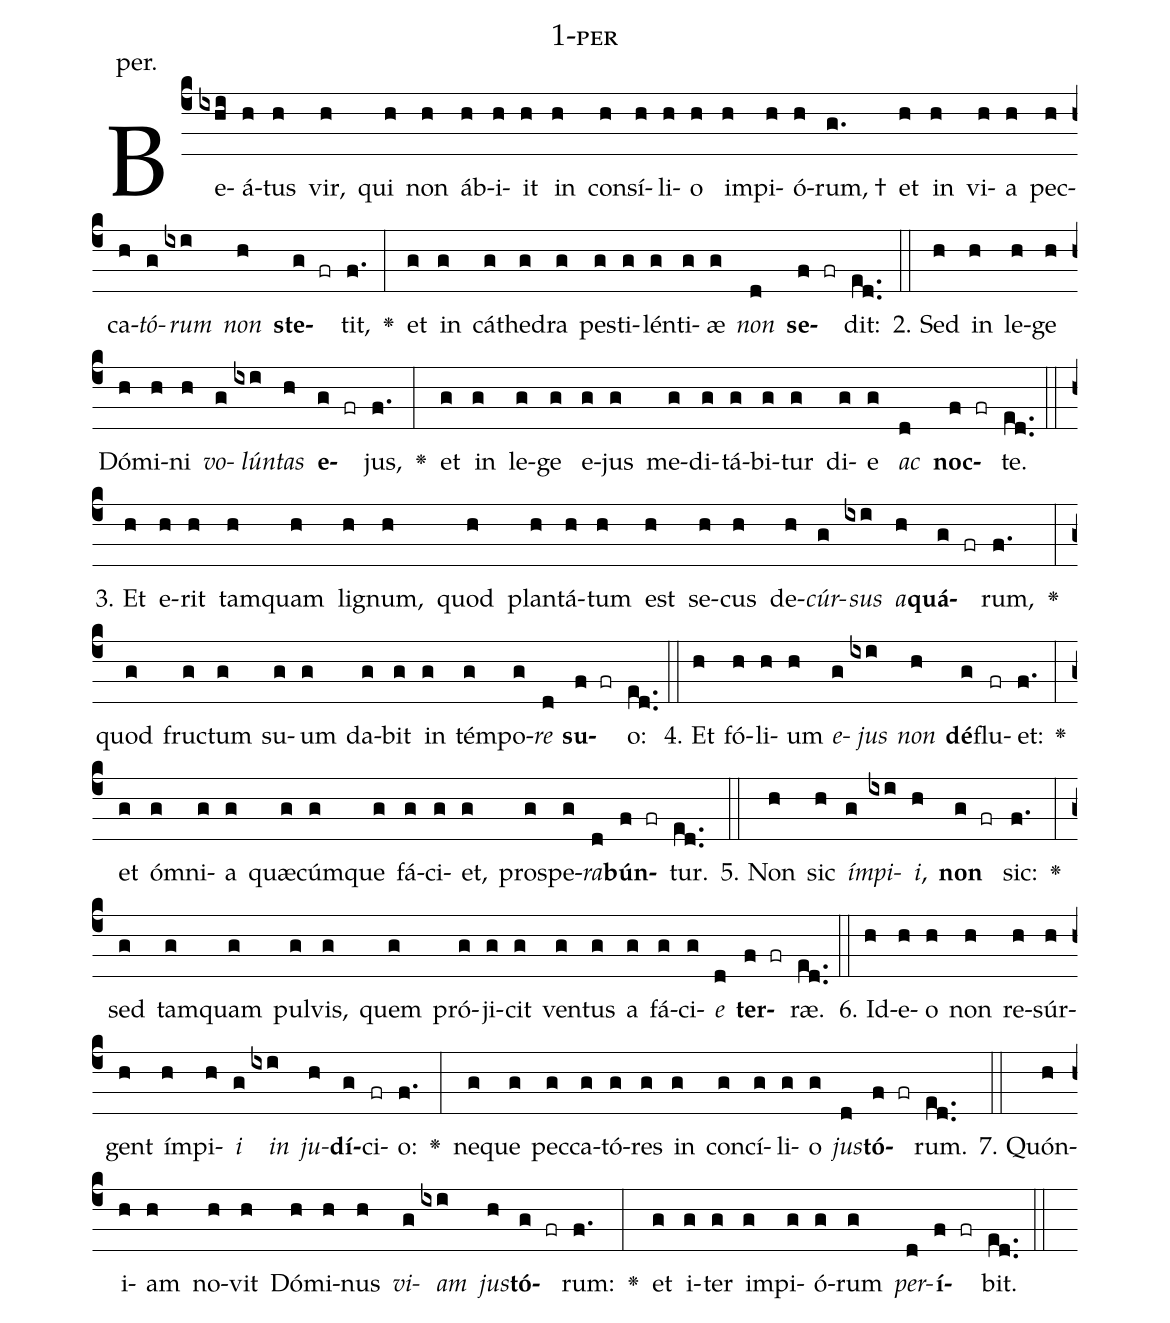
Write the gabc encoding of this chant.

name: 1-per;
annotation: per.;
%%
(c4)Be(ixhi)á(h)tus(h) vir,(h) qui(h) non(h) áb(h)i(h)it(h) in(h) con(h)sí(h)li(h)o(h) im(h)pi(h)ó(h)rum, †(g.) et(h) in(h) vi(h)a(h) pec(h)ca(h)<i>tó</i>(g)<i>rum</i>(ixi) <i>non</i>(h) <b>ste</b>(g fr)tit,(f.) <v>\greheightstar</v>(:) et(g) in(g) cá(g)the(g)dra(g) pes(g)ti(g)lén(g)ti(g)æ(g) <i>non</i>(d) <b>se</b>(f fr)dit:(ed..) (::)
2. Sed(h) in(h) le(h)ge(h) Dó(h)mi(h)ni(h) <i>vo</i>(g)<i>lún</i>(ixi)<i>tas</i>(h) <b>e</b>(g fr)jus,(f.) <v>\greheightstar</v>(:) et(g) in(g) le(g)ge(g) e(g)jus(g) me(g)di(g)tá(g)bi(g)tur(g) di(g)e(g) <i>ac</i>(d) <b>noc</b>(f fr)te.(ed..) (::)
3. Et(h) e(h)rit(h) tam(h)quam(h) li(h)gnum,(h) quod(h) plan(h)tá(h)tum(h) est(h) se(h)cus(h) de(h)<i>cúr</i>(g)<i>sus</i>(ixi) <i>a</i>(h)<b>quá</b>(g fr)rum,(f.) <v>\greheightstar</v>(:) quod(g) fruc(g)tum(g) su(g)um(g) da(g)bit(g) in(g) tém(g)po(g)<i>re</i>(d) <b>su</b>(f fr)o:(ed..) (::)
4. Et(h) fó(h)li(h)um(h) <i>e</i>(g)<i>jus</i>(ixi) <i>non</i>(h) <b>dé</b>(g)flu(fr)et:(f.) <v>\greheightstar</v>(:) et(g) óm(g)ni(g)a(g) quæ(g)cúm(g)que(g) fá(g)ci(g)et,(g) pro(g)spe(g)<i>ra</i>(d)<b>bún</b>(f fr)tur.(ed..) (::)
5. Non(h) sic(h) <i>ím</i>(g)<i>pi</i>(ixi)<i>i</i>,(h) <b>non</b>(g fr) sic:(f.) <v>\greheightstar</v>(:) sed(g) tam(g)quam(g) pul(g)vis,(g) quem(g) pró(g)ji(g)cit(g) ven(g)tus(g) a(g) fá(g)ci(g)<i>e</i>(d) <b>ter</b>(f fr)ræ.(ed..) (::)
6. Id(h)e(h)o(h) non(h) re(h)súr(h)gent(h) ím(h)pi(h)<i>i</i>(g) <i>in</i>(ixi) <i>ju</i>(h)<b>dí</b>(g)ci(fr)o:(f.) <v>\greheightstar</v>(:) ne(g)que(g) pec(g)ca(g)tó(g)res(g) in(g) con(g)cí(g)li(g)o(g) <i>jus</i>(d)<b>tó</b>(f fr)rum.(ed..) (::)
7. Quón(h)i(h)am(h) no(h)vit(h) Dó(h)mi(h)nus(h) <i>vi</i>(g)<i>am</i>(ixi) <i>jus</i>(h)<b>tó</b>(g fr)rum:(f.) <v>\greheightstar</v>(:) et(g) i(g)ter(g) im(g)pi(g)ó(g)rum(g) <i>per</i>(d)<b>í</b>(f fr)bit.(ed..) (::)
